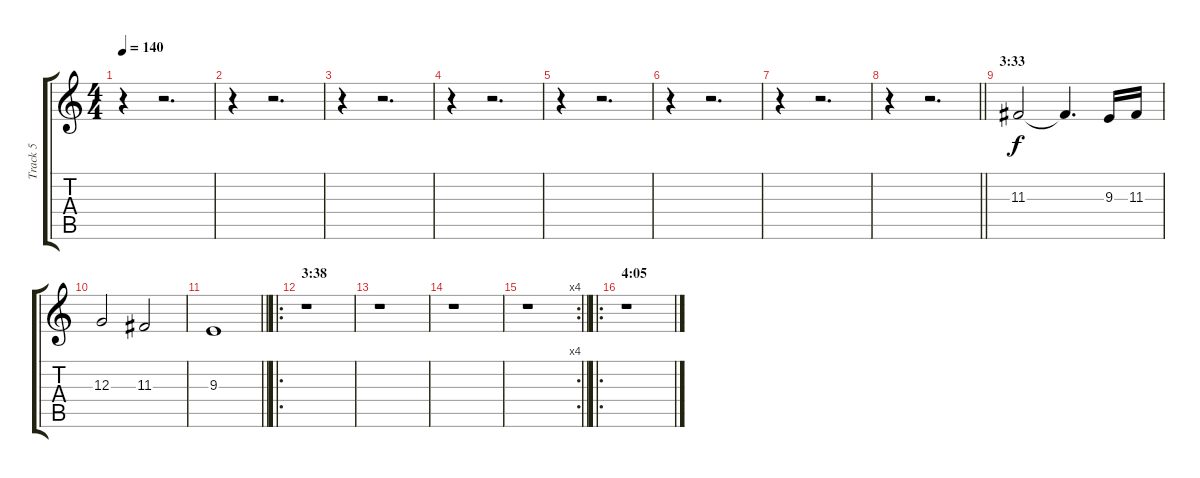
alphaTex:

\track ("Track 5" "Track 5") {instrument choiraahs}
\staff {score tabs}
\tuning (E4 B3 G3 D3 A2 E2) {hide}
\ts (4 4)
\tempo 140
\clef g2
\ks c
r.4{dy f} r.2{d} |
r.4 r.2{d} |
r.4 r.2{d} |
r.4 r.2{d} |
r.4 r.2{d} |
r.4 r.2{d} |
r.4 r.2{d} |
\barLineRight lightlight
r.4 r.2{d} |
\section ("" "3:33")
11.3.2 11.3{t}.4{d} 9.3.16 11.3.16 |
12.3.2 11.3.2 |
\barLineRight lightlight
9.3.1 |
\ro
\section ("" "3:38")
r.1 |
r.1 |
r.1 |
\rc 4
\barLineRight lightlight
r.1 |
\ro
\section ("" "4:05")
r.1
